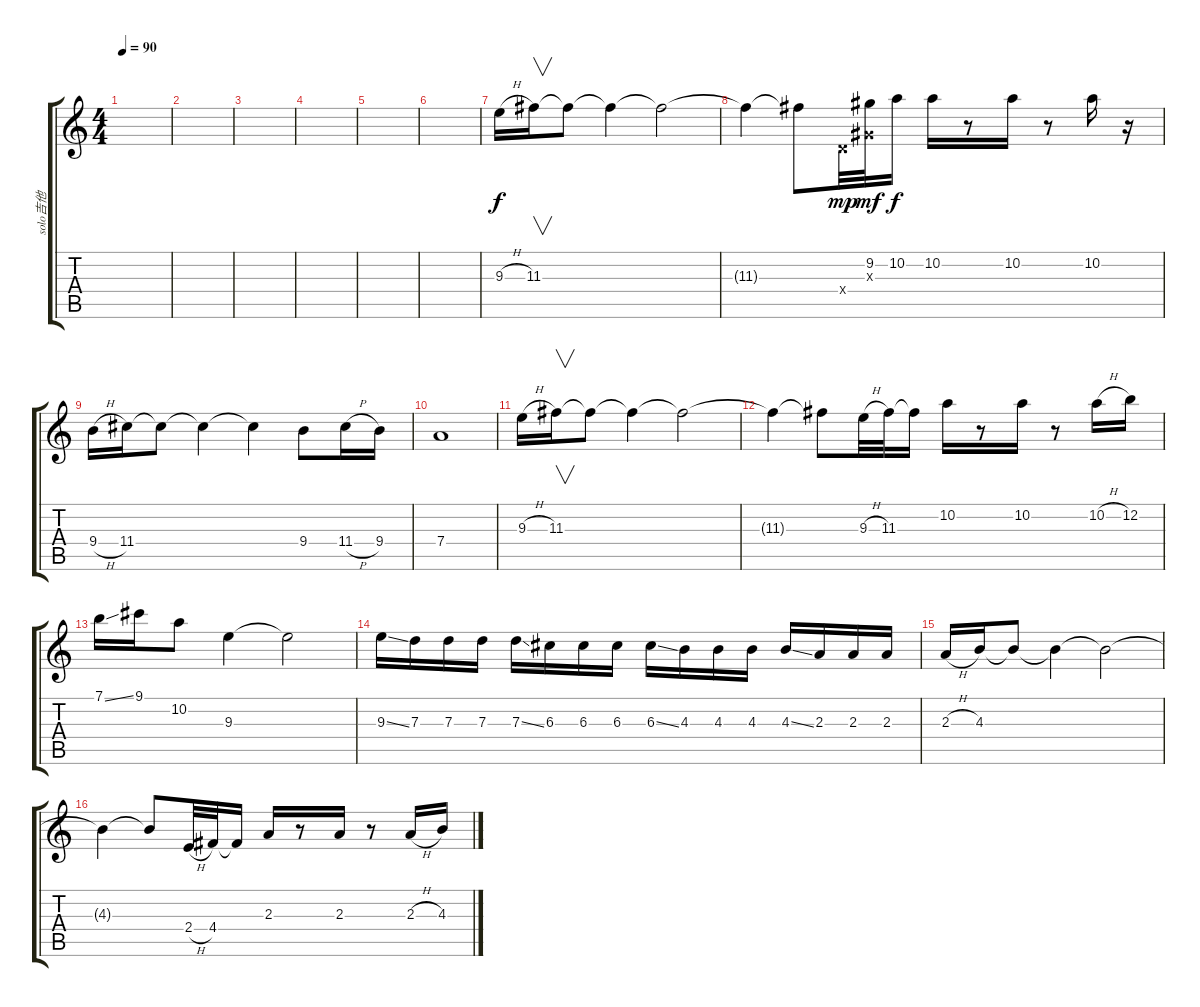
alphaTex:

\track ("solo吉他" "solo吉他") {instrument overdrivenguitar}
\staff {score tabs}
\tuning (E4 B3 G3 D3 A2 E2) {hide}
\ts (4 4)
\tempo 90
\clef g2
\ks c
|
|
|
|
|
|
9.3{h}.16{volume 16 instrument electricguitarclean} 11.3.16{v} 11.3{t}.8 11.3{t}.4 11.3{t}.2 |
11.3{t}.4 11.3{t}.8 0.4{x}.32{dy mp} (9.2 1.3{x}).32{dy mf} 10.2.16{dy f} 10.2.16 r.8 10.2.16 r.8 10.2.16 r.16 |
9.4{h}.16 11.4.16 11.4{t}.8 11.4{t}.4 11.4{t}.4 9.4.8 11.4{h}.16 9.4.16 |
7.4.1 |
9.3{h}.16 11.3.16{v} 11.3{t}.8 11.3{t}.4 11.3{t}.2 |
11.3{t}.4 11.3{t}.8 9.3{h}.32 11.3.32 11.3{t}.16 10.2.16 r.8 10.2.16 r.8 10.2{h}.16 12.2.16 |
7.1{ss}.16 9.1.16 10.2.8 9.3.4 9.3{t}.2 |
9.3{ss}.16 7.3.16 7.3.16 7.3.16 7.3{ss}.16 6.3.16 6.3.16 6.3.16 6.3{ss}.16 4.3.16 4.3.16 4.3.16 4.3{ss}.16 2.3.16 2.3.16 2.3.16 |
2.3{h}.16 4.3.16 4.3{t}.8 4.3{t}.4 4.3{t}.2 |
4.3{t}.4 4.3{t}.8 2.4{h}.32 4.4.32 4.4{t}.16 2.3.16 r.8 2.3.16 r.8 2.3{h}.16 4.3.16
